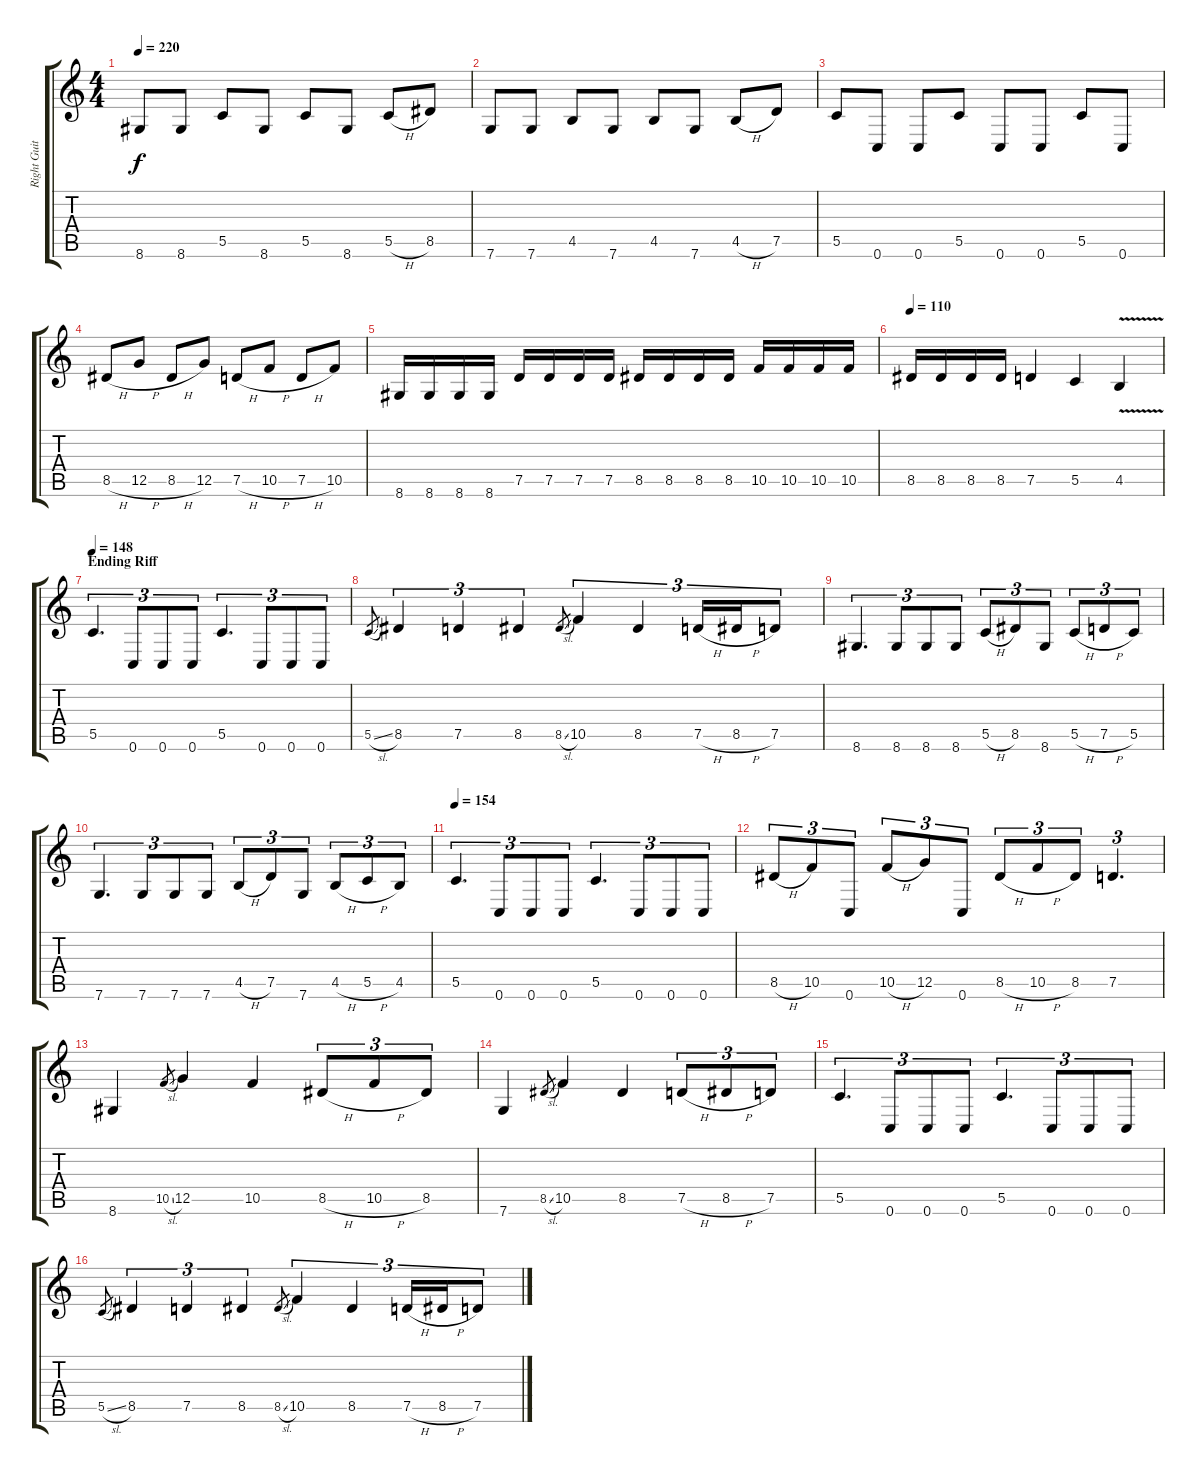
\track ("Right Guitar" "Right Guit") {instrument distortionguitar}
\staff {score tabs}
\tuning (D4 A3 F3 C3 G2 C2) {hide}
\ts (4 4)
\tempo 220
\clef g2
\ks c
8.6.8{dy f} 8.6.8 5.5.8 8.6.8 5.5.8 8.6.8 5.5{h}.8 8.5.8 |
7.6.8 7.6.8 4.5.8 7.6.8 4.5.8 7.6.8 4.5{h}.8 7.5.8 |
5.5.8 0.6.8 0.6.8 5.5.8 0.6.8 0.6.8 5.5.8 0.6.8 |
8.5{h}.8 12.5{h}.8 8.5{h}.8 12.5.8 7.5{h}.8 10.5{h}.8 7.5{h}.8 10.5.8 |
8.6.16 8.6.16 8.6.16 8.6.16 7.5.16 7.5.16 7.5.16 7.5.16 8.5.16 8.5.16 8.5.16 8.5.16 10.5.16 10.5.16 10.5.16 10.5.16 |
\tempo 110
8.5.16 8.5.16 8.5.16 8.5.16 7.5.4 5.5.4 4.5{v}.4 |
\section ("" "Ending Riff")
\tempo 148
5.5.4{d tu (3 2)} 0.6.8{tu (3 2)} 0.6.8{tu (3 2)} 0.6.8{tu (3 2)} 5.5.4{d tu (3 2)} 0.6.8{tu (3 2)} 0.6.8{tu (3 2)} 0.6.8{tu (3 2)} |
5.5{sl}.8{gr} 8.5.4{tu (3 2)} 7.5.4{tu (3 2)} 8.5.4{tu (3 2)} 8.5{sl}.8{gr} 10.5.4{tu (3 2)} 8.5.4{tu (3 2)} 7.5{h}.16{tu (3 2)} 8.5{h}.16{tu (3 2)} 7.5.8{tu (3 2)} |
8.6.4{d tu (3 2)} 8.6.8{tu (3 2)} 8.6.8{tu (3 2)} 8.6.8{tu (3 2)} 5.5{h}.8{tu (3 2)} 8.5.8{tu (3 2)} 8.6.8{tu (3 2)} 5.5{h}.8{tu (3 2)} 7.5{h}.8{tu (3 2)} 5.5.8{tu (3 2)} |
7.6.4{d tu (3 2)} 7.6.8{tu (3 2)} 7.6.8{tu (3 2)} 7.6.8{tu (3 2)} 4.5{h}.8{tu (3 2)} 7.5.8{tu (3 2)} 7.6.8{tu (3 2)} 4.5{h}.8{tu (3 2)} 5.5{h}.8{tu (3 2)} 4.5.8{tu (3 2)} |
\tempo 154
5.5.4{d tu (3 2)} 0.6.8{tu (3 2)} 0.6.8{tu (3 2)} 0.6.8{tu (3 2)} 5.5.4{d tu (3 2)} 0.6.8{tu (3 2)} 0.6.8{tu (3 2)} 0.6.8{tu (3 2)} |
8.5{h}.8{tu (3 2)} 10.5.8{tu (3 2)} 0.6.8{tu (3 2)} 10.5{h}.8{tu (3 2)} 12.5.8{tu (3 2)} 0.6.8{tu (3 2)} 8.5{h}.8{tu (3 2)} 10.5{h}.8{tu (3 2)} 8.5.8{tu (3 2)} 7.5.4{d tu (3 2)} |
8.6.4 10.5{sl}.8{gr} 12.5.4 10.5.4 8.5{h}.8{tu (3 2)} 10.5{h}.8{tu (3 2)} 8.5.8{tu (3 2)} |
7.6.4 8.5{sl}.8{gr} 10.5.4 8.5.4 7.5{h}.8{tu (3 2)} 8.5{h}.8{tu (3 2)} 7.5.8{tu (3 2)} |
5.5.4{d tu (3 2)} 0.6.8{tu (3 2)} 0.6.8{tu (3 2)} 0.6.8{tu (3 2)} 5.5.4{d tu (3 2)} 0.6.8{tu (3 2)} 0.6.8{tu (3 2)} 0.6.8{tu (3 2)} |
5.5{sl}.8{gr} 8.5.4{tu (3 2)} 7.5.4{tu (3 2)} 8.5.4{tu (3 2)} 8.5{sl}.8{gr} 10.5.4{tu (3 2)} 8.5.4{tu (3 2)} 7.5{h}.16{tu (3 2)} 8.5{h}.16{tu (3 2)} 7.5.8{tu (3 2)}
